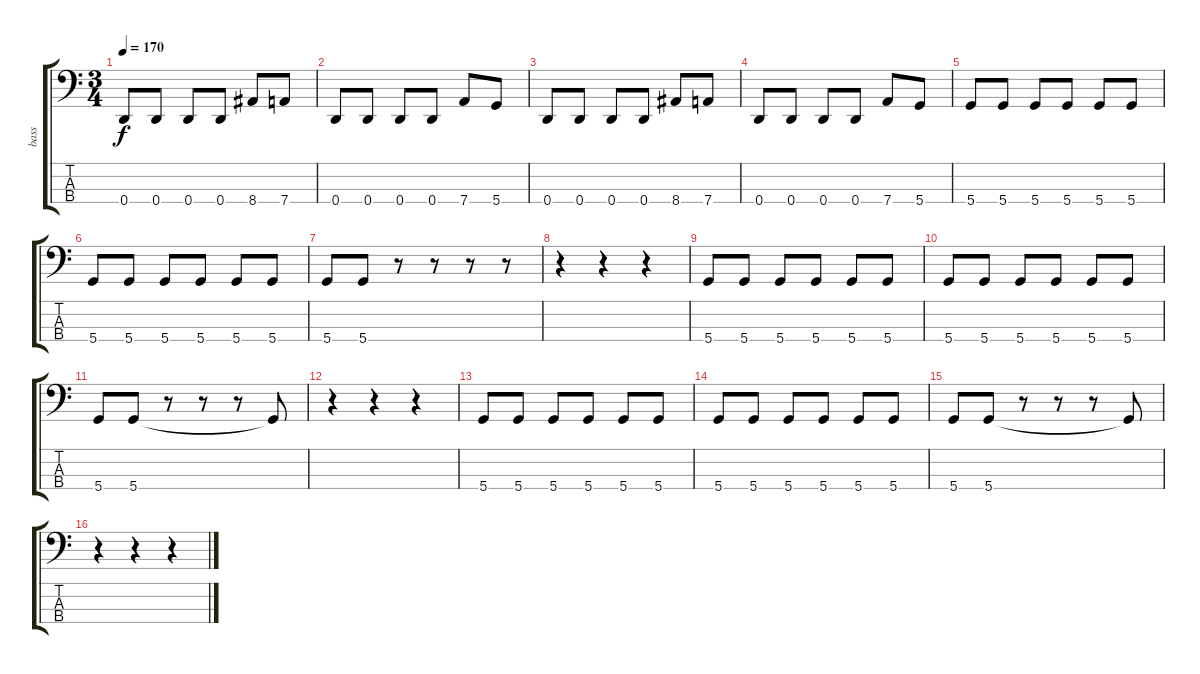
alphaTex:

\track ("bass" "bass") {instrument electricbasspick}
\staff {score tabs}
\tuning (G2 D2 A1 D1) {hide}
\ts (3 4)
\tempo 170
\clef f4
\ks c
0.4.8{dy f} 0.4.8 0.4.8 0.4.8 8.4.8 7.4.8 |
0.4.8 0.4.8 0.4.8 0.4.8 7.4.8 5.4.8 |
0.4.8 0.4.8 0.4.8 0.4.8 8.4.8 7.4.8 |
0.4.8 0.4.8 0.4.8 0.4.8 7.4.8 5.4.8 |
5.4.8 5.4.8 5.4.8 5.4.8 5.4.8 5.4.8 |
5.4.8 5.4.8 5.4.8 5.4.8 5.4.8 5.4.8 |
5.4.8 5.4.8 r.8 r.8 r.8 r.8 |
r.4 r.4 r.4 |
5.4.8 5.4.8 5.4.8 5.4.8 5.4.8 5.4.8 |
5.4.8 5.4.8 5.4.8 5.4.8 5.4.8 5.4.8 |
5.4.8 5.4.8 r.8 r.8 r.8 5.4{t}.8 |
r.4 r.4 r.4 |
5.4.8 5.4.8 5.4.8 5.4.8 5.4.8 5.4.8 |
5.4.8 5.4.8 5.4.8 5.4.8 5.4.8 5.4.8 |
5.4.8 5.4.8 r.8 r.8 r.8 5.4{t}.8 |
r.4 r.4 r.4
